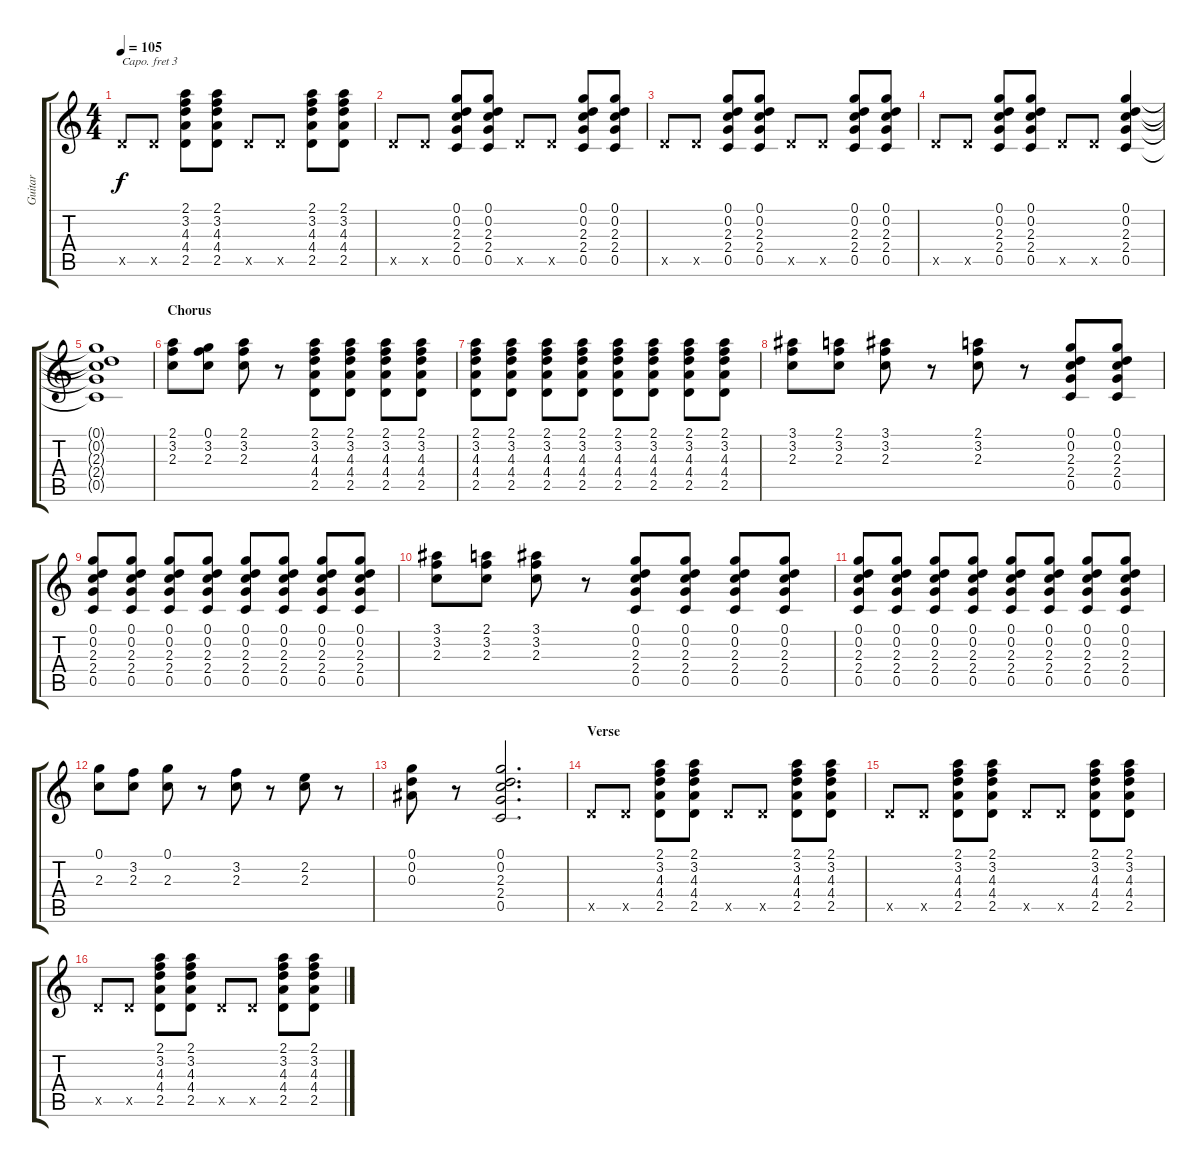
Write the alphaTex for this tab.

\track ("Guitar" "Guitar") {instrument acousticguitarsteel}
\staff {score tabs}
\capo 3
\tuning (E4 B3 G3 D3 A2 E2) {hide}
\ts (4 4)
\tempo 105
\clef g2
\ks c
2.5{x}.8{dy f} 2.5{x}.8 (2.1 3.2 4.3 4.4 2.5).8 (2.1 3.2 4.3 4.4 2.5).8 2.5{x}.8 2.5{x}.8 (2.1 3.2 4.3 4.4 2.5).8 (2.1 3.2 4.3 4.4 2.5).8 |
2.5{x}.8 2.5{x}.8 (0.1 0.2 2.3 2.4 0.5).8 (0.1 0.2 2.3 2.4 0.5).8 2.5{x}.8 2.5{x}.8 (0.1 0.2 2.3 2.4 0.5).8 (0.1 0.2 2.3 2.4 0.5).8 |
2.5{x}.8 2.5{x}.8 (0.1 0.2 2.3 2.4 0.5).8 (0.1 0.2 2.3 2.4 0.5).8 2.5{x}.8 2.5{x}.8 (0.1 0.2 2.3 2.4 0.5).8 (0.1 0.2 2.3 2.4 0.5).8 |
2.5{x}.8 2.5{x}.8 (0.1 0.2 2.3 2.4 0.5).8 (0.1 0.2 2.3 2.4 0.5).8 2.5{x}.8 2.5{x}.8 (0.1 0.2 2.3 2.4 0.5).4 |
(0.1{t} 0.2{t} 2.3{t} 2.4{t} 0.5{t}).1 |
\section ("" "Chorus")
(2.1 3.2 2.3).8 (0.1 3.2 2.3).8 (2.1 3.2 2.3).8 r.8 (2.1 3.2 4.3 4.4 2.5).8 (2.1 3.2 4.3 4.4 2.5).8 (2.1 3.2 4.3 4.4 2.5).8 (2.1 3.2 4.3 4.4 2.5).8 |
(2.1 3.2 4.3 4.4 2.5).8 (2.1 3.2 4.3 4.4 2.5).8 (2.1 3.2 4.3 4.4 2.5).8 (2.1 3.2 4.3 4.4 2.5).8 (2.1 3.2 4.3 4.4 2.5).8 (2.1 3.2 4.3 4.4 2.5).8 (2.1 3.2 4.3 4.4 2.5).8 (2.1 3.2 4.3 4.4 2.5).8 |
(3.1 3.2 2.3).8 (2.1 3.2 2.3).8 (3.1 3.2 2.3).8 r.8 (2.1 3.2 2.3).8 r.8 (0.1 0.2 2.3 2.4 0.5).8 (0.1 0.2 2.3 2.4 0.5).8 |
(0.1 0.2 2.3 2.4 0.5).8 (0.1 0.2 2.3 2.4 0.5).8 (0.1 0.2 2.3 2.4 0.5).8 (0.1 0.2 2.3 2.4 0.5).8 (0.1 0.2 2.3 2.4 0.5).8 (0.1 0.2 2.3 2.4 0.5).8 (0.1 0.2 2.3 2.4 0.5).8 (0.1 0.2 2.3 2.4 0.5).8 |
(3.1 3.2 2.3).8 (2.1 3.2 2.3).8 (3.1 3.2 2.3).8 r.8 (0.1 0.2 2.3 2.4 0.5).8 (0.1 0.2 2.3 2.4 0.5).8 (0.1 0.2 2.3 2.4 0.5).8 (0.1 0.2 2.3 2.4 0.5).8 |
(0.1 0.2 2.3 2.4 0.5).8 (0.1 0.2 2.3 2.4 0.5).8 (0.1 0.2 2.3 2.4 0.5).8 (0.1 0.2 2.3 2.4 0.5).8 (0.1 0.2 2.3 2.4 0.5).8 (0.1 0.2 2.3 2.4 0.5).8 (0.1 0.2 2.3 2.4 0.5).8 (0.1 0.2 2.3 2.4 0.5).8 |
(0.1 2.3).8 (3.2 2.3).8 (0.1 2.3).8 r.8 (3.2 2.3).8 r.8 (2.2 2.3).8 r.8 |
(0.1 0.2 0.3).8 r.8 (0.1 0.2 2.3 2.4 0.5).2{d} |
\section ("" "Verse")
2.5{x}.8 2.5{x}.8 (2.1 3.2 4.3 4.4 2.5).8 (2.1 3.2 4.3 4.4 2.5).8 2.5{x}.8 2.5{x}.8 (2.1 3.2 4.3 4.4 2.5).8 (2.1 3.2 4.3 4.4 2.5).8 |
2.5{x}.8 2.5{x}.8 (2.1 3.2 4.3 4.4 2.5).8 (2.1 3.2 4.3 4.4 2.5).8 2.5{x}.8 2.5{x}.8 (2.1 3.2 4.3 4.4 2.5).8 (2.1 3.2 4.3 4.4 2.5).8 |
2.5{x}.8 2.5{x}.8 (2.1 3.2 4.3 4.4 2.5).8 (2.1 3.2 4.3 4.4 2.5).8 2.5{x}.8 2.5{x}.8 (2.1 3.2 4.3 4.4 2.5).8 (2.1 3.2 4.3 4.4 2.5).8
